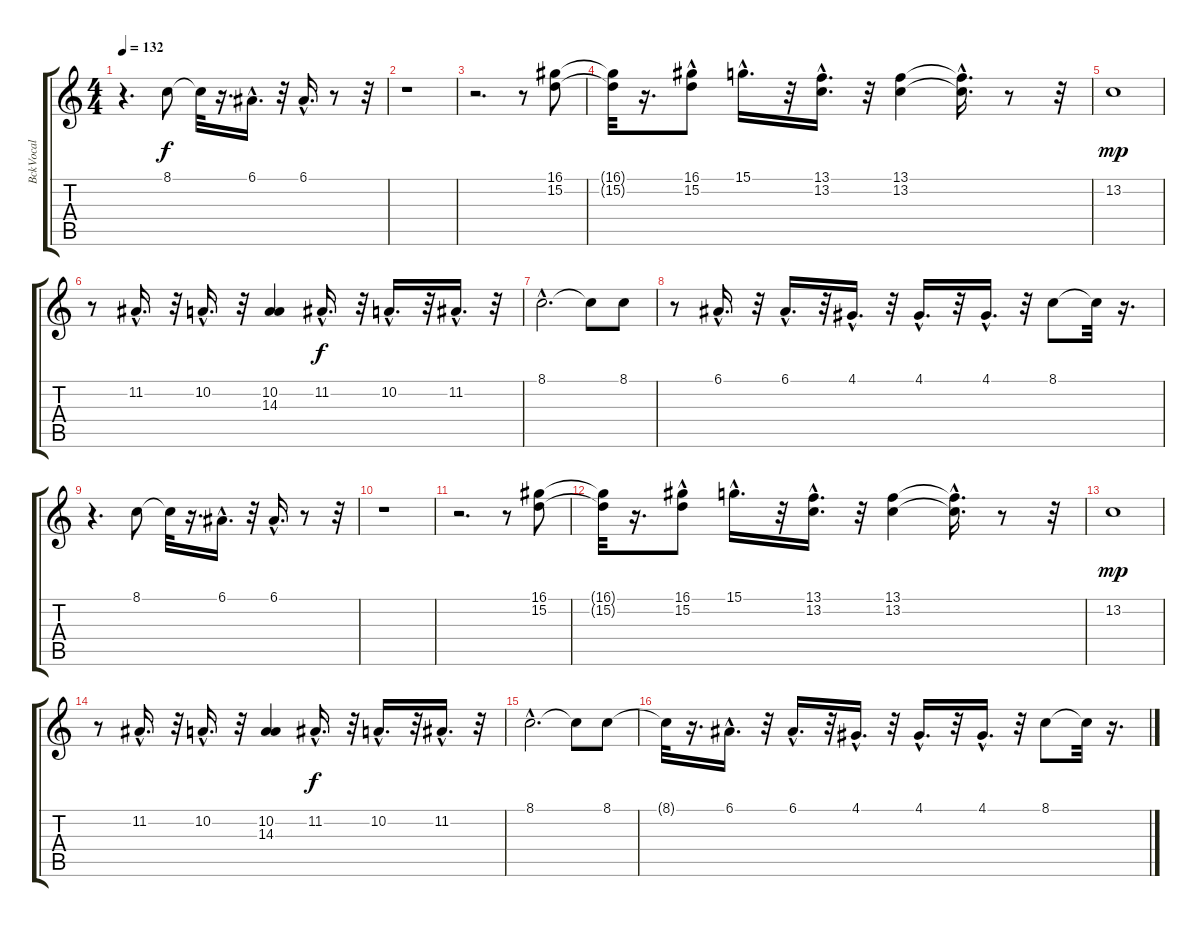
\track ("BckVocal" "BckVocal") {instrument brasssection}
\staff {score tabs}
\tuning (E4 B3 G3 D3 A2 E2) {hide}
\ts (4 4)
\tempo 132
\clef g2
\ks c
r.4{d dy f} 8.1.8 8.1{t}.32 r.16{d} 6.1{hac}.16{d} r.32 6.1{hac}.16{d} r.8 r.32 |
r.1 |
r.2{d} r.8 (16.1 15.2).8 |
(16.1{t} 15.2{t}).32 r.16{d} (16.1{hac} 15.2).8 15.1{hac}.16{d} r.32 (13.1{hac} 13.2{hac}).16{d} r.32 (13.1 13.2).4 (13.1{hac t} 13.2{hac t}).16{d} r.8 r.32 |
13.2.1{dy mp} |
r.8 11.2{hac}.16{d} r.32 10.2{hac}.16{d} r.32 (10.2 14.3).4 11.2{hac}.16{d dy f} r.32 10.2{hac}.16{d} r.32 11.2{hac}.16{d} r.32 |
8.1{hac}.2{d} 8.1{t}.8 8.1.8 |
r.8 6.1{hac}.16{d} r.32 6.1{hac}.16{d} r.32 4.1{hac}.16{d} r.32 4.1{hac}.16{d} r.32 4.1{hac}.16{d} r.32 8.1.8 8.1{t}.32 r.16{d} |
r.4{d} 8.1.8 8.1{t}.32 r.16{d} 6.1{hac}.16{d} r.32 6.1{hac}.16{d} r.8 r.32 |
r.1 |
r.2{d} r.8 (16.1 15.2).8 |
(16.1{t} 15.2{t}).32 r.16{d} (16.1{hac} 15.2).8 15.1{hac}.16{d} r.32 (13.1{hac} 13.2{hac}).16{d} r.32 (13.1 13.2).4 (13.1{hac t} 13.2{hac t}).16{d} r.8 r.32 |
13.2.1{dy mp} |
r.8 11.2{hac}.16{d} r.32 10.2{hac}.16{d} r.32 (10.2 14.3).4 11.2{hac}.16{d dy f} r.32 10.2{hac}.16{d} r.32 11.2{hac}.16{d} r.32 |
8.1{hac}.2{d} 8.1{t}.8 8.1.8 |
8.1{t}.32 r.16{d} 6.1{hac}.16{d} r.32 6.1{hac}.16{d} r.32 4.1{hac}.16{d} r.32 4.1{hac}.16{d} r.32 4.1{hac}.16{d} r.32 8.1.8 8.1{t}.32 r.16{d}
